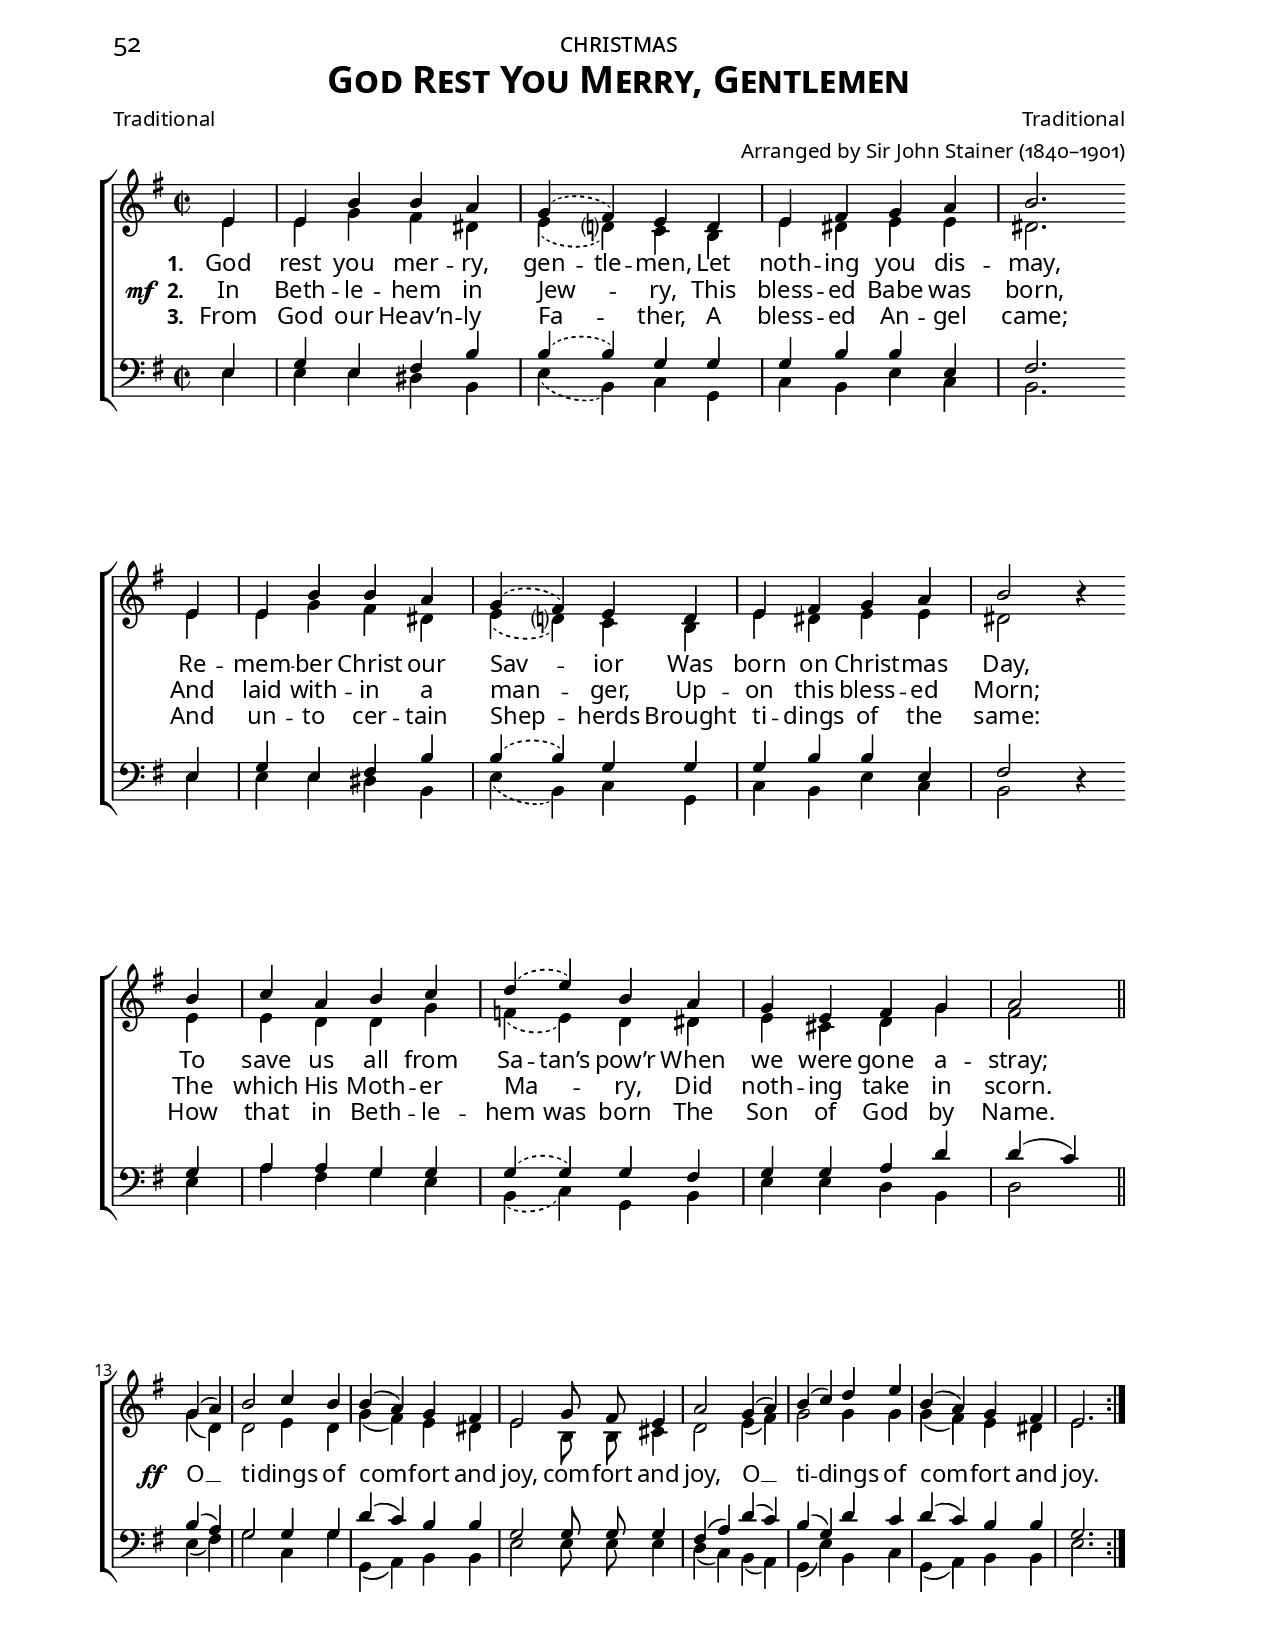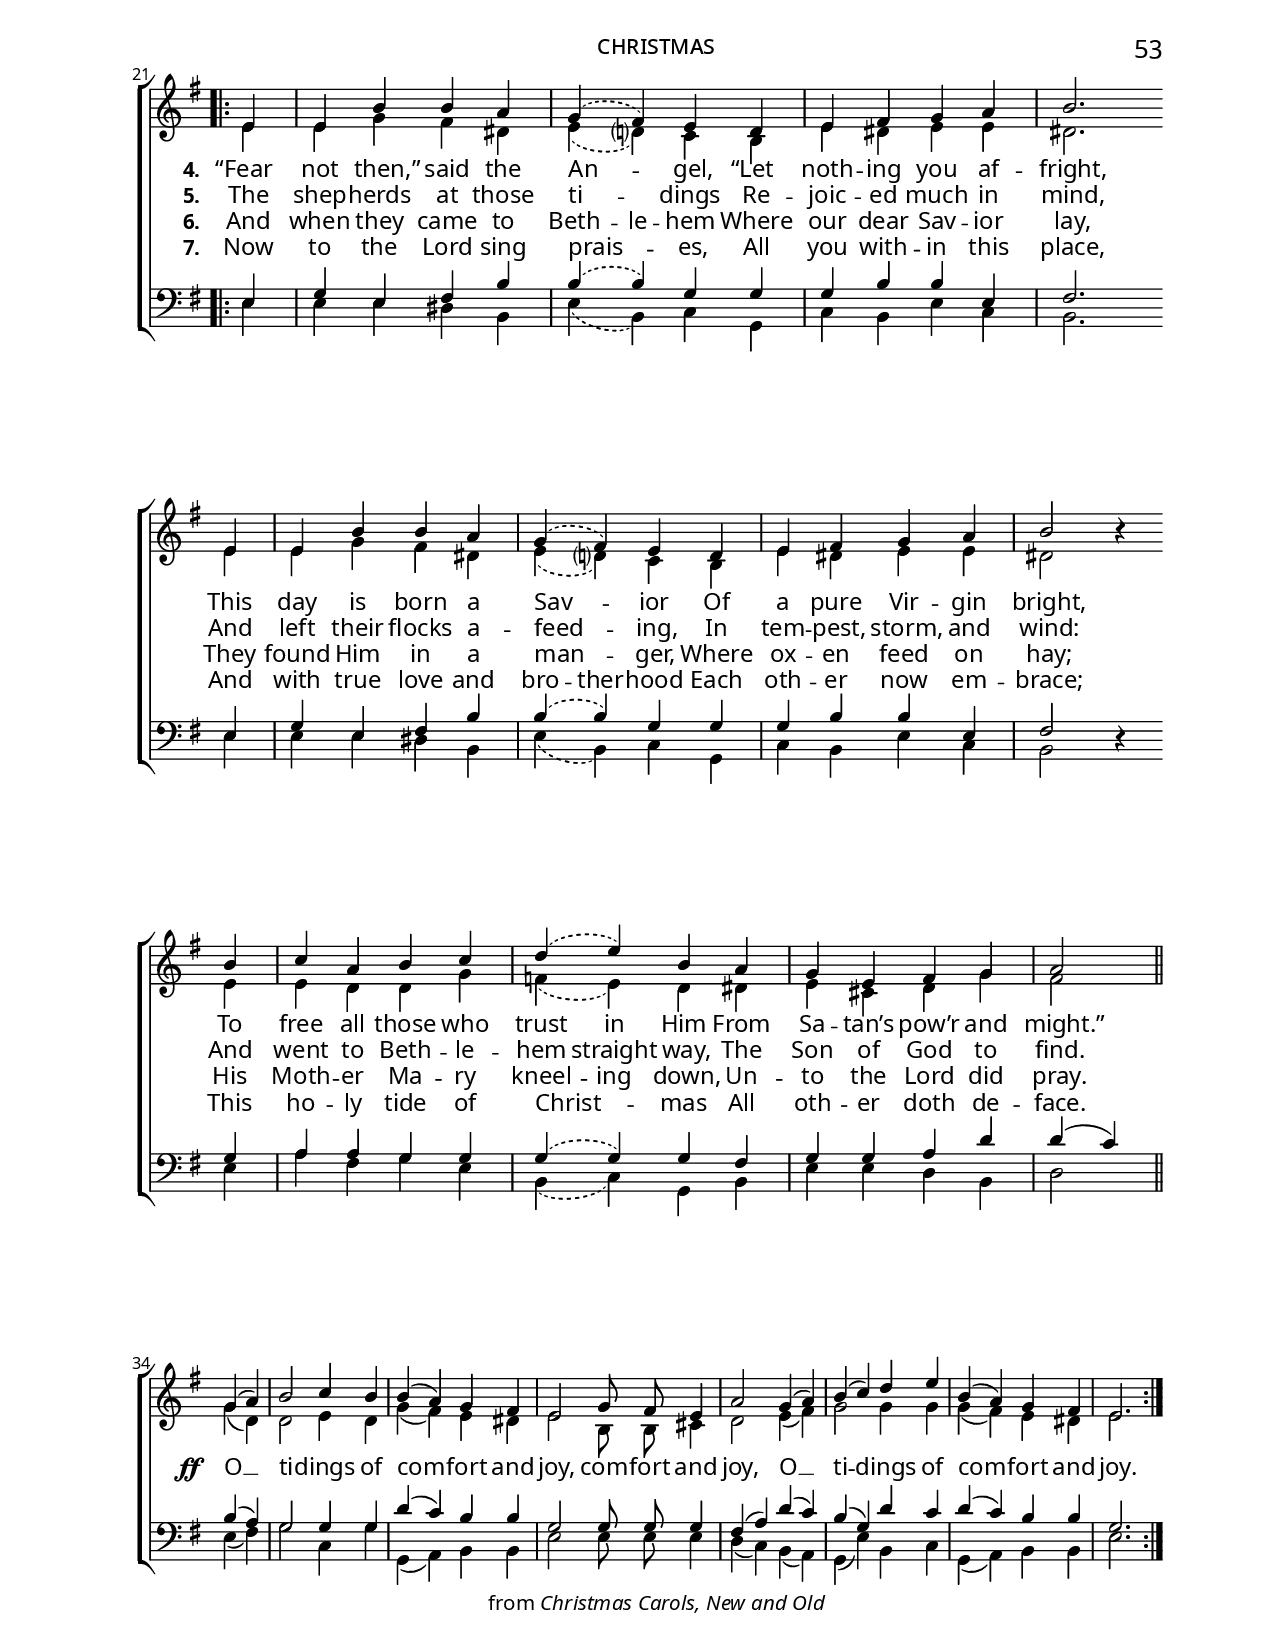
\version "2.24.0"
\include "util.ly"
\header {
  title = \markup{\override #'(font-name . "Garamond Premier Pro Semibold"){ \abs-fontsize #18 \smallCapsOldStyle"God Rest You Merry, Gentlemen"}}
  poet = \markup\oldStyleNum"Traditional"
  composer = \markup\oldStyleNum"Traditional"
  arranger = \markup\oldStyleNum"Arranged by Sir John Stainer (1840–1901)"
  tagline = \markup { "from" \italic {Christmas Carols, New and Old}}
}
\paper {
  paper-height = 11\in
  paper-width = 8.5\in
  indent = 0\in
  %system-system-spacing = #'((basic-distance . 10) (padding . 0))
  %system-system-spacing =
  %  #'((basic-distance . 0)
  %     (minimum-distance . 0)
  %     (padding . -5)
  %     (stretchability . 100))
  ragged-last-bottom = ##f
  ragged-bottom = ##f
  two-sided = ##t
  inner-margin = 1\in
  outer-margin = 0.75\in
  top-margin = 0.26\in
  bottom-margin = 0.25\in
  first-page-number = #052
  print-first-page-number = ##t
  headerLine = \markup{\override #'(font-name . "Garamond Premier Pro") \smallCapsOldStyle"christmas"}
  oddHeaderMarkup = \markup\fill-line{
     \override #'(font-name . "Garamond Premier Pro")\abs-fontsize #12.5
     \combine 
        \fill-line{"" \if \should-print-page-number
        \oldStylePageNum""
        }
        \fill-line{\headerLine}
  }
  evenHeaderMarkup = \markup {
     \override #'(font-name . "Garamond Premier Pro")\abs-fontsize #12.5
     \combine
        \if \should-print-page-number
        \oldStylePageNum""
        \fill-line{\headerLine}
  }
}
#(set-global-staff-size 18) \paper{ #(define fonts (make-pango-font-tree "Garamond Premier Pro" "Garamond Premier Pro" "Garamond Premier Pro" (/ 18 20))) }
global = {
  \key g \major
  \time 2/2
  \override DynamicLineSpanner.staff-padding = #0.0
  \override DynamicLineSpanner.Y-extent = #'(-1 . 1)
}

sopMusic = \relative c' {
  \repeat volta 2 {
    \partial 4 e4 |
    e b' b a |
    \slurDashed g( fis) e d |
    \slurSolid e fis g a |
    b2. \bar""\break e,4 |
    
    e b' b a |
    \slurDashed g( fis) e d |
    \slurSolid
    e fis g a |
    b2 b4\rest \bar""\break b |
    
    c a b c |
    \slurDashed d( e) b a |
    \slurSolid
    g e fis g |
    \partial 2 a2 \bar "||" \break
    
    \partial 2 g4( a) |
    b2 c4 b |
    b( a) g fis |
    e2 g8\noBeam fis e4 |
    a2 g4( a) |
    b( c) d e |
    b( a) g fis |
    \partial 4*3 e2. \break
  }
}
sopWords = \lyricmode {
  
}

altoMusic = \relative c' {
  e4 |
  e g fis dis |
  \slurDashed e( d?) c b |
  \slurSolid e dis e e |
  dis2. e4 |
  
  e g fis dis |
  \slurDashed e( d?) c b |
  \slurSolid
  e dis e e |
  dis2 s4 e |
  
  e d d g |
  \slurDashed f( e) d dis |
  \slurSolid
  e cis d g |
  fis2 |
  
  g4( d) |
  d2 e4 d |
  g( fis) e dis) |
  e2 b8\noBeam b cis4 |
  d2 e4( fis) |
  g2 g4 g |
  g( fis) e dis |
  e2.
}
altoWords = {
  \dropLyricsIX
  \lyricmode {
    \set stanza = #"1. "
    God rest you mer -- ry, \set ignoreMelismata = ##t
    gen -- tle -- men,
    \unset ignoreMelismata
    Let noth -- ing you dis -- may,
    Re -- mem -- ber Christ our Sav -- ior Was born on Christ -- mas Day,
    To save us all from
    \set ignoreMelismata = ##t
    Sa -- tan’s 
    \unset ignoreMelismata
    pow’r When we were gone a -- stray;
  }
  \set stanza = \markup\dynamic"ff  "
  \lyricmode {
    O __ ti -- dings of com -- fort and joy, com -- fort and joy, O __ ti -- dings of com -- fort and joy.
    
    
    \set stanza = #"4. "
    “Fear not then,” said the An -- gel, “Let noth -- ing you af -- fright,
    This day is born a Sav -- ior Of a pure Vir -- gin bright,
    \set ignoreMelismata = ##t
    To free all those who trust in Him From Sa -- tan’s pow’r and might.”
    \unset ignoreMelismata
  }
  \set stanza = \markup\dynamic"ff  "
  \lyricmode {
    O __ ti -- dings of com -- fort and joy, com -- fort and joy, O __ ti -- dings of com -- fort and joy.
  }
}
altoWordsII = {
  \dropLyricsIX
  \set stanza = \markup{\dynamic"  mf " "2. "}
  \lyricmode {
    In Beth -- le -- hem in Jew -- ry, This bless -- ed Babe was born,
    And laid with -- in a man -- ger, Up -- on this bless -- ed Morn;
    The which His Moth -- er Ma -- ry, Did noth -- ing take in scorn.
    
    \repeat unfold 20\skip1
    \set stanza = #"5. "
    The shep -- herds at those ti -- dings Re -- joic -- ed much in mind,
    And left their flocks a -- feed -- ing, In tem -- pest, storm, and wind:
    \set ignoreMelismata = ##t
    And went to Beth -- le -- hem straight way, The Son of God to find.
  }
}
altoWordsIII = \lyricmode {
  \dropLyricsIX
  \set stanza = #"3. "
  From God our Heav’n -- ly Fa -- ther, A bless -- ed An -- gel came;
  And un -- to cer -- tain Shep -- herds Brought ti -- dings of the same:
  \set ignoreMelismata = ##t
  How that in Beth -- le -- hem was born The Son of God by Name.
  
  \unset ignoreMelismata
  \repeat unfold 20\skip1
  \set stanza = #"6. "
  And when they came to \set ignoreMelismata = ##t
  Beth -- le -- hem
  \unset ignoreMelismata
  Where our dear Sav -- ior lay,
  They found Him in a man -- ger, Where ox -- en feed on hay;
  \set ignoreMelismata = ##t
  His Moth -- er Ma -- ry kneel -- ing down, Un -- to the Lord did pray.
}
altoWordsIV = \lyricmode {
  \repeat unfold 59\skip1
  \dropLyricsIX
  \set stanza = #"7. "
  Now to the Lord sing prais -- es,
  All you with -- in this place,
  And with true love and \set ignoreMelismata = ##t
  bro -- ther -- hood
  \unset ignoreMelismata
  Each oth -- er now em -- brace;
  This ho -- ly tide of Christ -- mas
  All oth -- er doth de -- face.
}
altoWordsV = \lyricmode {
}
altoWordsVI = \lyricmode {
}
altoWordsVII = \lyricmode {
}

tenorMusic = \relative c {
  e4 |
  g e fis b |
  \slurDashed b( b) g g |
  \slurSolid
  g b b e, |
  fis2. e4 |
  
  g e fis b |
  \slurDashed b( b) g g |
  \slurSolid
  g b b e, |
  fis2 s4 g |
  
  a a g g |
  \slurDashed g( g) g fis |
  \slurSolid
  g g a d |
  d( c) |
  
  b( a) |
  g2 g4 g |
  d'( c) b b |
  g2 g8\noBeam g g4 |
  fis( a) d( c) |
  b( g) d' c |
  d( c) b b |
  g2.
}
tenorWords = \lyricmode {

}

bassMusic = \relative c {
  e4 |
  e e dis b |
  \slurDashed e( b) c g |
  \slurSolid
  c b e c |
  b2. e4 |
  
  e e dis b |
  \slurDashed e( b) c g |
  \slurSolid
  c b e c |
  b2 d4\rest e |
  
  a fis g e |
  \slurDashed b( c) g b |
  \slurSolid
  e e d b |
  d2 |
  
  e4( fis) |
  g2 c,4 g' |
  g,( a) b b |
  e2 e8\noBeam e e4 |
  d( c) b( a) |
  g( e') b c |
  g( a) b b |
  e2.
}
bassWords = \lyricmode {

}

\score {
  <<
   \new ChoirStaff <<
%    \new Lyrics = sopranos \with { \override VerticalAxisGroup.nonstaff-relatedstaff-spacing = #'((basic-distance . 1)) }
    \new Staff = women <<
      \new Voice = "sopranos" { \voiceOne << \global \repeat unfold 2 \sopMusic >> }
      \new Voice = "altos" { \voiceTwo << \global \repeat unfold 2 \altoMusic >> }
    >>
    \new Lyrics \with { alignAboveContext = #"women" \override VerticalAxisGroup.nonstaff-relatedstaff-spacing = #'((basic-distance . 1))} \lyricsto "sopranos" \sopWords
    \new Lyrics = "altosVII"  \with { alignBelowContext = #"women" \override VerticalAxisGroup.nonstaff-relatedstaff-spacing = #'((basic-distance . 1))} \lyricsto "altos" \altoWordsVII
    \new Lyrics = "altosVI"  \with { alignBelowContext = #"women" \override VerticalAxisGroup.nonstaff-relatedstaff-spacing = #'((basic-distance . 1))} \lyricsto "altos" \altoWordsVI
    \new Lyrics = "altosV"  \with { alignBelowContext = #"women" \override VerticalAxisGroup.nonstaff-relatedstaff-spacing = #'((basic-distance . 1))} \lyricsto "altos" \altoWordsV
    \new Lyrics = "altosIV"  \with { alignBelowContext = #"women" \override VerticalAxisGroup.nonstaff-relatedstaff-spacing = #'((basic-distance . 1))} \lyricsto "altos" \altoWordsIV
    \new Lyrics = "altosIII"  \with { alignBelowContext = #"women" \override VerticalAxisGroup.nonstaff-relatedstaff-spacing = #'((basic-distance . 1))} \lyricsto "altos" \altoWordsIII
    \new Lyrics = "altosII"  \with { alignBelowContext = #"women" \override VerticalAxisGroup.nonstaff-relatedstaff-spacing = #'((basic-distance . 1))} \lyricsto "altos" \altoWordsII
    \new Lyrics = "altos"  \with { alignBelowContext = #"women" \override VerticalAxisGroup.nonstaff-relatedstaff-spacing = #'((padding . -0.5)) } \lyricsto "altos" \altoWords
   \new Staff = men <<
      \clef bass
      \new Voice = "tenors" { \voiceOne << \global \repeat unfold 2 \tenorMusic >> }
      \new Voice = "basses" { \voiceTwo << \global \repeat unfold 2 \bassMusic >> }
    >>
    \new Lyrics \with { alignAboveContext = #"men" \override VerticalAxisGroup.nonstaff-relatedstaff-spacing = #'((basic-distance . 1)) } \lyricsto "tenors" \tenorWords
    \new Lyrics \with { alignBelowContext = #"men" \override VerticalAxisGroup.nonstaff-relatedstaff-spacing = #'((basic-distance . 1)) } \lyricsto "basses" \bassWords
  >>
%    \new PianoStaff << \new Staff { \new Voice { \pianoRH } } \new Staff { \clef "bass" \pianoLH } >>
  >>
  \layout {
  \context {
    \Lyrics
    \override LyricText.font-size = #1.3
  }
    \context {
      \Score
      %\override SpacingSpanner.base-shortest-duration = #(ly:make-moment 1/8)
      %\override SpacingSpanner.common-shortest-duration = #(ly:make-moment 1/4)
    }
    \context {
      % Remove all empty staves
      % \Staff \RemoveEmptyStaves \override VerticalAxisGroup.remove-first = ##t
    }
    \context {
      \Lyrics
      \override LyricText.X-offset = #center-on-word
    }
  }
}

